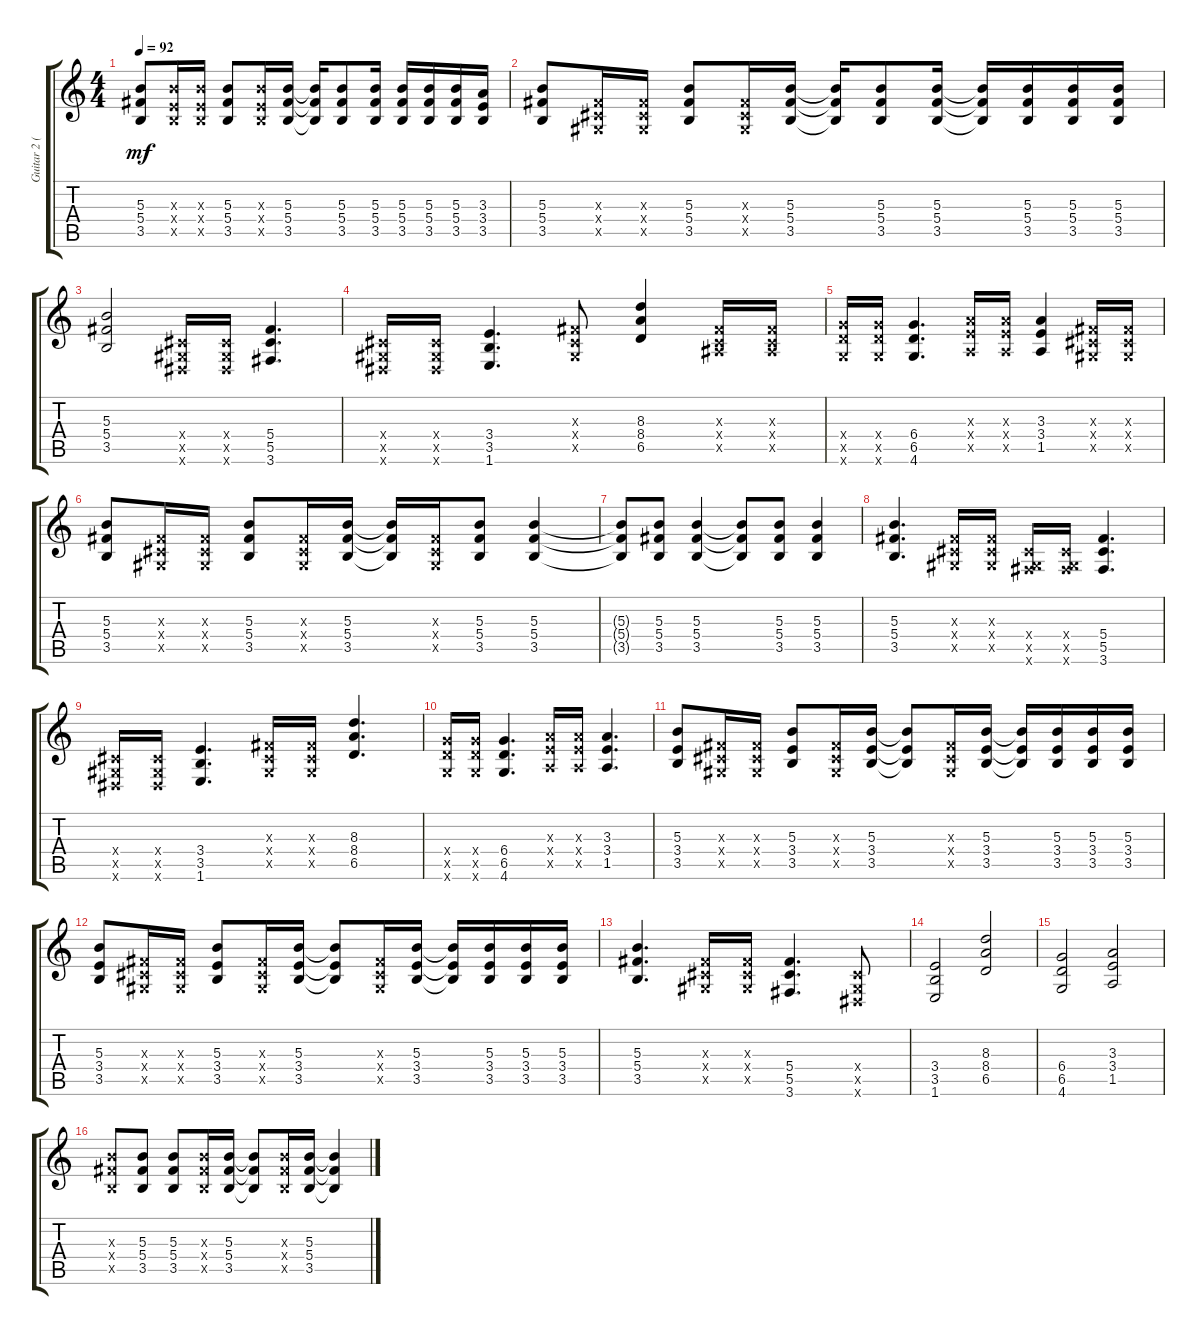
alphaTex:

\track ("Guitar 2 (Izzy)" "Guitar 2 (") {instrument electricguitarjazz}
\staff {score tabs}
\tuning (Eb4 Bb3 Gb3 Db3 Ab2 Eb2) {hide}
\ts (4 4)
\tempo 92
\clef g2
\ks c
(5.3 5.4 3.5).8{dy mf} (5.3{x} 3.4{x} 3.5{x}).16 (5.3{x} 3.4{x} 3.5{x}).16 (5.3 5.4 3.5).8 (5.3{x} 3.4{x} 3.5{x}).16 (5.3 5.4 3.5).16 (5.3{t} 5.4{t} 3.5{t}).16 (5.3 5.4 3.5).8 (5.3 5.4 3.5).16 (5.3 5.4 3.5).16 (5.3 5.4 3.5).16 (5.3 5.4 3.5).16 (3.3 3.4 3.5).16 |
(5.3 5.4 3.5).8 (0.3{x} 0.4{x} 0.5{x}).16 (0.3{x} 0.4{x} 0.5{x}).16 (5.3 5.4 3.5).8 (0.3{x} 0.4{x} 0.5{x}).16 (5.3 5.4 3.5).16 (5.3{t} 5.4{t} 3.5{t}).16 (5.3 5.4 3.5).8 (5.3 5.4 3.5).16 (5.3{t} 5.4{t} 3.5{t}).16 (5.3 5.4 3.5).16 (5.3 5.4 3.5).16 (5.3 5.4 3.5).16 |
(5.3 5.4 3.5).2 (0.4{x} 0.5{x} 0.6{x}).16 (0.4{x} 0.5{x} 0.6{x}).16 (5.4 5.5 3.6).4{d} |
(0.4{x} 0.5{x} 0.6{x}).16 (0.4{x} 0.5{x} 0.6{x}).16 (3.4 3.5 1.6).4{d} (0.3{x} 0.4{x} 0.5{x}).8 (8.3 8.4 6.5).4 (0.3{x} 0.4{x} 2.5{x}).16 (0.3{x} 0.4{x} 2.5{x}).16 |
(6.4{x} 6.5{x} 4.6{x}).16 (6.4{x} 6.5{x} 4.6{x}).16 (6.4 6.5 4.6).4{d} (3.3{x} 3.4{x} 1.5{x}).16 (3.3{x} 3.4{x} 1.5{x}).16 (3.3 3.4 1.5).4 (0.3{x} 0.4{x} 0.5{x}).16 (0.3{x} 0.4{x} 0.5{x}).16 |
(5.3 5.4 3.5).8 (0.3{x} 0.4{x} 0.5{x}).16 (0.3{x} 0.4{x} 0.5{x}).16 (5.3 5.4 3.5).8 (0.3{x} 0.4{x} 0.5{x}).16 (5.3 5.4 3.5).16 (5.3{t} 5.4{t} 3.5{t}).16 (0.3{x} 0.4{x} 0.5{x}).16 (5.3 5.4 3.5).8 (5.3 5.4 3.5).4 |
(5.3{t} 5.4{t} 3.5{t}).8 (5.3 5.4 3.5).8 (5.3 5.4 3.5).4 (5.3{t} 5.4{t} 3.5{t}).8 (5.3 5.4 3.5).8 (5.3 5.4 3.5).4 |
(5.3 5.4 3.5).4{d} (0.3{x} 0.4{x} 0.5{x}).16 (0.3{x} 0.4{x} 0.5{x}).16 (0.4{x} 0.5{x} 3.6{x}).16 (0.4{x} 0.5{x} 3.6{x}).16 (5.4 5.5 3.6).4{d} |
(0.4{x} 0.5{x} 0.6{x}).16 (0.4{x} 0.5{x} 0.6{x}).16 (3.4 3.5 1.6).4{d} (0.3{x} 0.4{x} 0.5{x}).16 (0.3{x} 0.4{x} 0.5{x}).16 (8.3 8.4 6.5).4{d} |
(6.4{x} 6.5{x} 4.6{x}).16 (6.4{x} 6.5{x} 4.6{x}).16 (6.4 6.5 4.6).4{d} (3.3{x} 3.4{x} 1.5{x}).16 (3.3{x} 3.4{x} 1.5{x}).16 (3.3 3.4 1.5).4{d} |
(5.3 3.4 3.5).8 (0.3{x} 0.4{x} 0.5{x}).16 (0.3{x} 0.4{x} 0.5{x}).16 (5.3 3.4 3.5).8 (0.3{x} 0.4{x} 0.5{x}).16 (5.3 3.4 3.5).16 (5.3{t} 3.4{t} 3.5{t}).8 (0.3{x} 0.4{x} 0.5{x}).16 (5.3 3.4 3.5).16 (5.3{t} 3.4{t} 3.5{t}).16 (5.3 3.4 3.5).16 (5.3 3.4 3.5).16 (5.3 3.4 3.5).16 |
(5.3 3.4 3.5).8 (0.3{x} 0.4{x} 0.5{x}).16 (0.3{x} 0.4{x} 0.5{x}).16 (5.3 3.4 3.5).8 (0.3{x} 0.4{x} 0.5{x}).16 (5.3 3.4 3.5).16 (5.3{t} 3.4{t} 3.5{t}).8 (0.3{x} 0.4{x} 0.5{x}).16 (5.3 3.4 3.5).16 (5.3{t} 3.4{t} 3.5{t}).16 (5.3 3.4 3.5).16 (5.3 3.4 3.5).16 (5.3 3.4 3.5).16 |
(5.3 5.4 3.5).4{d} (0.3{x} 0.4{x} 0.5{x}).16 (0.3{x} 0.4{x} 0.5{x}).16 (5.4 5.5 3.6).4{d} (0.4{x} 0.5{x} 0.6{x}).8 |
(3.4 3.5 1.6).2 (8.3 8.4 6.5).2 |
(6.4 6.5 4.6).2 (3.3 3.4 1.5).2 |
(5.3{x} 5.4{x} 3.5{x}).8 (5.3 5.4 3.5).8 (5.3 5.4 3.5).8 (5.3{x} 5.4{x} 3.5{x}).16 (5.3 5.4 3.5).16 (5.3{t} 5.4{t} 3.5{t}).8 (5.3{x} 5.4{x} 3.5{x}).16 (5.3 5.4 3.5).16 (5.3{t} 5.4{t} 3.5{t}).4
